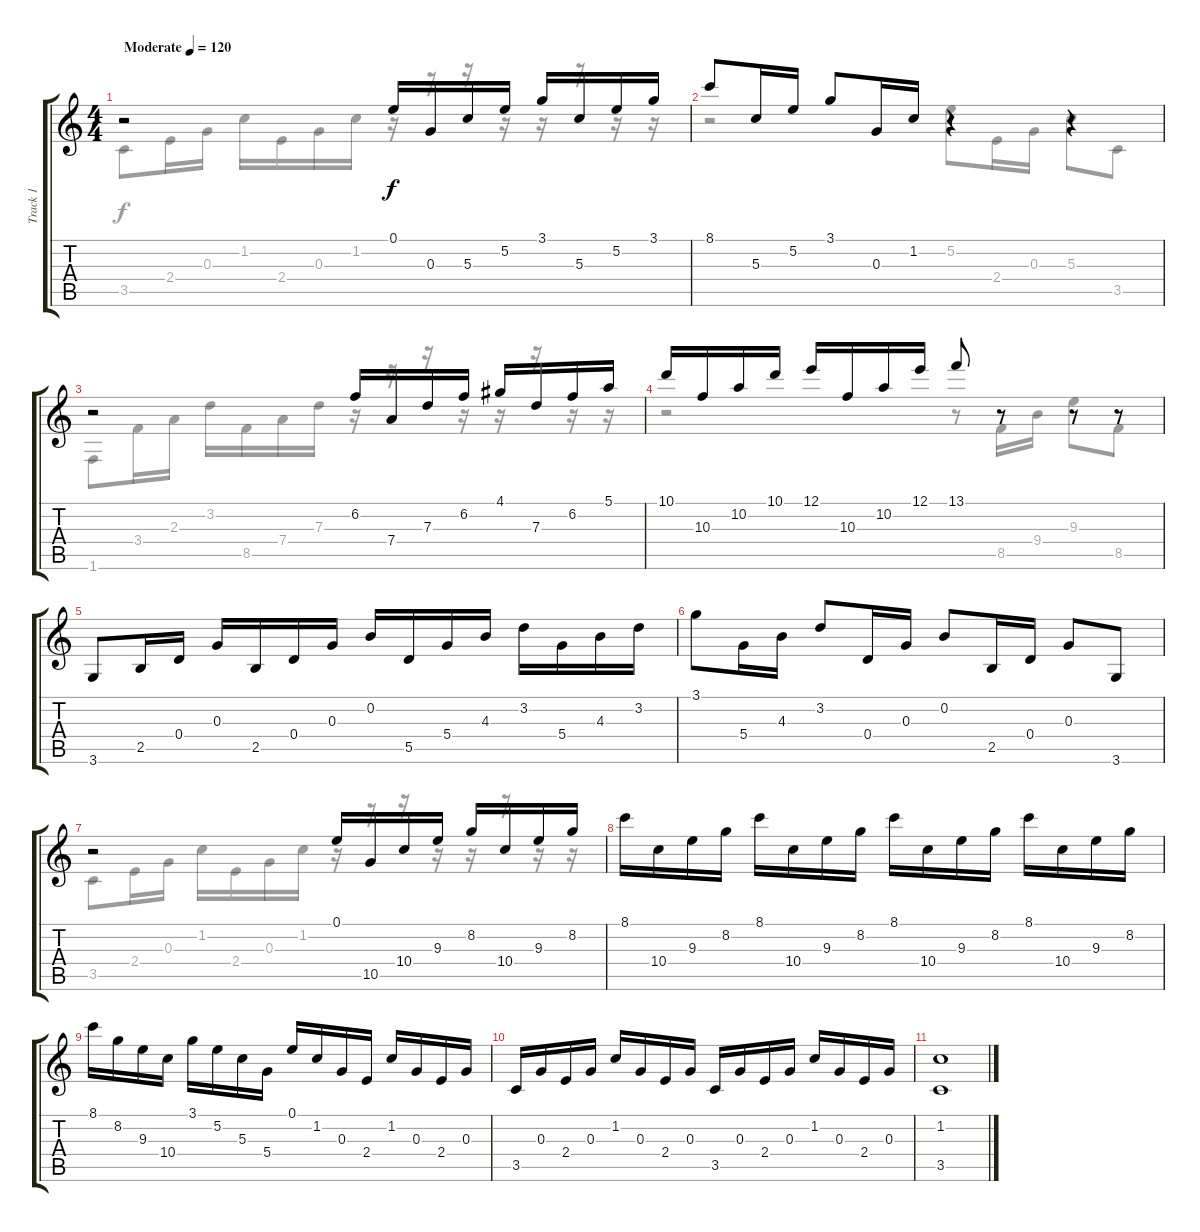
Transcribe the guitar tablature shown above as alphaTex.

\track ("Track 1" "Track 1") {instrument acousticguitarsteel}
\staff {score tabs}
\tuning (E4 B3 G3 D3 A2 E2) {hide}
\voice
\ts (4 4)
\tempo (120 "Moderate")
\clef g2
\ks c
r.2{dy f instrument acousticguitarsteel} 0.1.16 0.3.16 5.3.16 5.2.16 3.1.16 5.3.16 5.2.16 3.1.16 |
8.1.8 5.3.16 5.2.16 3.1.8 0.3.16 1.2.16 r.4 r.4 |
r.2 6.2.16 7.4.16 7.3.16 6.2.16 4.1.16 7.3.16 6.2.16 5.1.16 |
10.1.16 10.3.16 10.2.16 10.1.16 12.1.16 10.3.16 10.2.16 12.1.16 13.1.8 r.8 r.8 r.8 |
3.6.8 2.5.16 0.4.16 0.3.16 2.5.16 0.4.16 0.3.16 0.2.16 5.5.16 5.4.16 4.3.16 3.2.16 5.4.16 4.3.16 3.2.16 |
3.1.8 5.4.16 4.3.16 3.2.8 0.4.16 0.3.16 0.2.8 2.5.16 0.4.16 0.3.8 3.6.8 |
r.2 0.1.16 10.5.16 10.4.16 9.3.16 8.2.16 10.4.16 9.3.16 8.2.16 |
8.1.16 10.4.16 9.3.16 8.2.16 8.1.16 10.4.16 9.3.16 8.2.16 8.1.16 10.4.16 9.3.16 8.2.16 8.1.16 10.4.16 9.3.16 8.2.16 |
8.1.16 8.2.16 9.3.16 10.4.16 3.1.16 5.2.16 5.3.16 5.4.16 0.1.16 1.2.16 0.3.16 2.4.16 1.2.16 0.3.16 2.4.16 0.3.16 |
3.5.16 0.3.16 2.4.16 0.3.16 1.2.16 0.3.16 2.4.16 0.3.16 3.5.16 0.3.16 2.4.16 0.3.16 1.2.16 0.3.16 2.4.16 0.3.16 |
(1.2 3.5).1
\voice
\clef g2
\ottava regular
\simile none
\ks c
3.5.8{dy f} 2.4.16 0.3.16 1.2.16 2.4.16 0.3.16 1.2.16 r.16 r.16 r.16 r.16 r.16 r.16 r.16 r.16 |
r.2 5.2.8 2.4.16 0.3.16 5.3.8 3.5.8 |
1.6.8 3.4.16 2.3.16 3.2.16 8.5.16 7.4.16 7.3.16 r.16 r.16 r.16 r.16 r.16 r.16 r.16 r.16 |
r.2 r.8 8.5.16 9.4.16 9.3.8 8.5.8 |
|
|
3.5.8 2.4.16 0.3.16 1.2.16 2.4.16 0.3.16 1.2.16 r.16 r.16 r.16 r.16 r.16 r.16 r.16 r.16 |
|
|
|
